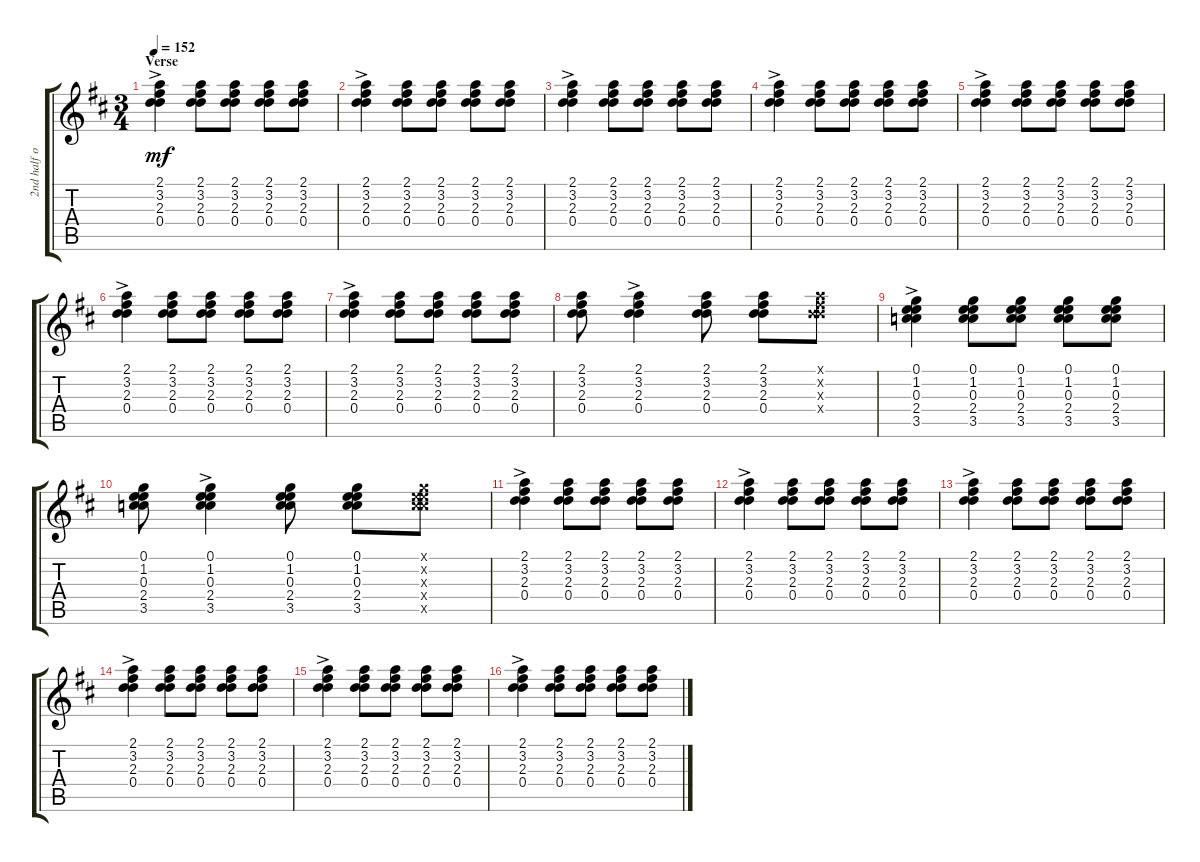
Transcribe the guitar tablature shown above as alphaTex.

\track ("2nd half of 12 string" "2nd half o") {instrument acousticguitarnylon}
\staff {score tabs}
\tuning (E4 B3 G4 D4 A3 E3) {hide}
\ts (3 4)
\section ("" "Verse")
\tempo 152
\clef g2
\ks d
(2.1{ac} 3.2{ac} 2.3{ac} 0.4{ac}).4{dy mf} (2.1 3.2 2.3 0.4).8 (2.1 3.2 2.3 0.4).8 (2.1 3.2 2.3 0.4).8 (2.1 3.2 2.3 0.4).8 |
(2.1{ac} 3.2{ac} 2.3{ac} 0.4{ac}).4 (2.1 3.2 2.3 0.4).8 (2.1 3.2 2.3 0.4).8 (2.1 3.2 2.3 0.4).8 (2.1 3.2 2.3 0.4).8 |
(2.1{ac} 3.2{ac} 2.3{ac} 0.4{ac}).4 (2.1 3.2 2.3 0.4).8 (2.1 3.2 2.3 0.4).8 (2.1 3.2 2.3 0.4).8 (2.1 3.2 2.3 0.4).8 |
(2.1{ac} 3.2{ac} 2.3{ac} 0.4{ac}).4 (2.1 3.2 2.3 0.4).8 (2.1 3.2 2.3 0.4).8 (2.1 3.2 2.3 0.4).8 (2.1 3.2 2.3 0.4).8 |
(2.1{ac} 3.2{ac} 2.3{ac} 0.4{ac}).4 (2.1 3.2 2.3 0.4).8 (2.1 3.2 2.3 0.4).8 (2.1 3.2 2.3 0.4).8 (2.1 3.2 2.3 0.4).8 |
(2.1{ac} 3.2{ac} 2.3{ac} 0.4{ac}).4 (2.1 3.2 2.3 0.4).8 (2.1 3.2 2.3 0.4).8 (2.1 3.2 2.3 0.4).8 (2.1 3.2 2.3 0.4).8 |
(2.1{ac} 3.2{ac} 2.3{ac} 0.4{ac}).4 (2.1 3.2 2.3 0.4).8 (2.1 3.2 2.3 0.4).8 (2.1 3.2 2.3 0.4).8 (2.1 3.2 2.3 0.4).8 |
(2.1 3.2 2.3 0.4).8 (2.1{ac} 3.2{ac} 2.3{ac} 0.4{ac}).4 (2.1 3.2 2.3 0.4).8 (2.1 3.2 2.3 0.4).8 (2.1{x} 3.2{x} 2.3{x} 0.4{x}).8 |
(0.1{ac} 1.2{ac} 0.3{ac} 2.4{ac} 3.5{ac}).4 (0.1 1.2 0.3 2.4 3.5).8 (0.1 1.2 0.3 2.4 3.5).8 (0.1 1.2 0.3 2.4 3.5).8 (0.1 1.2 0.3 2.4 3.5).8 |
(0.1 1.2 0.3 2.4 3.5).8 (0.1{ac} 1.2{ac} 0.3{ac} 2.4{ac} 3.5{ac}).4 (0.1 1.2 0.3 2.4 3.5).8 (0.1 1.2 0.3 2.4 3.5).8 (0.1{x} 1.2{x} 0.3{x} 2.4{x} 3.5{x}).8 |
(2.1{ac} 3.2{ac} 2.3{ac} 0.4{ac}).4 (2.1 3.2 2.3 0.4).8 (2.1 3.2 2.3 0.4).8 (2.1 3.2 2.3 0.4).8 (2.1 3.2 2.3 0.4).8 |
(2.1{ac} 3.2{ac} 2.3{ac} 0.4{ac}).4 (2.1 3.2 2.3 0.4).8 (2.1 3.2 2.3 0.4).8 (2.1 3.2 2.3 0.4).8 (2.1 3.2 2.3 0.4).8 |
(2.1{ac} 3.2{ac} 2.3{ac} 0.4{ac}).4 (2.1 3.2 2.3 0.4).8 (2.1 3.2 2.3 0.4).8 (2.1 3.2 2.3 0.4).8 (2.1 3.2 2.3 0.4).8 |
(2.1{ac} 3.2{ac} 2.3{ac} 0.4{ac}).4 (2.1 3.2 2.3 0.4).8 (2.1 3.2 2.3 0.4).8 (2.1 3.2 2.3 0.4).8 (2.1 3.2 2.3 0.4).8 |
(2.1{ac} 3.2{ac} 2.3{ac} 0.4{ac}).4 (2.1 3.2 2.3 0.4).8 (2.1 3.2 2.3 0.4).8 (2.1 3.2 2.3 0.4).8 (2.1 3.2 2.3 0.4).8 |
(2.1{ac} 3.2{ac} 2.3{ac} 0.4{ac}).4 (2.1 3.2 2.3 0.4).8 (2.1 3.2 2.3 0.4).8 (2.1 3.2 2.3 0.4).8 (2.1 3.2 2.3 0.4).8
